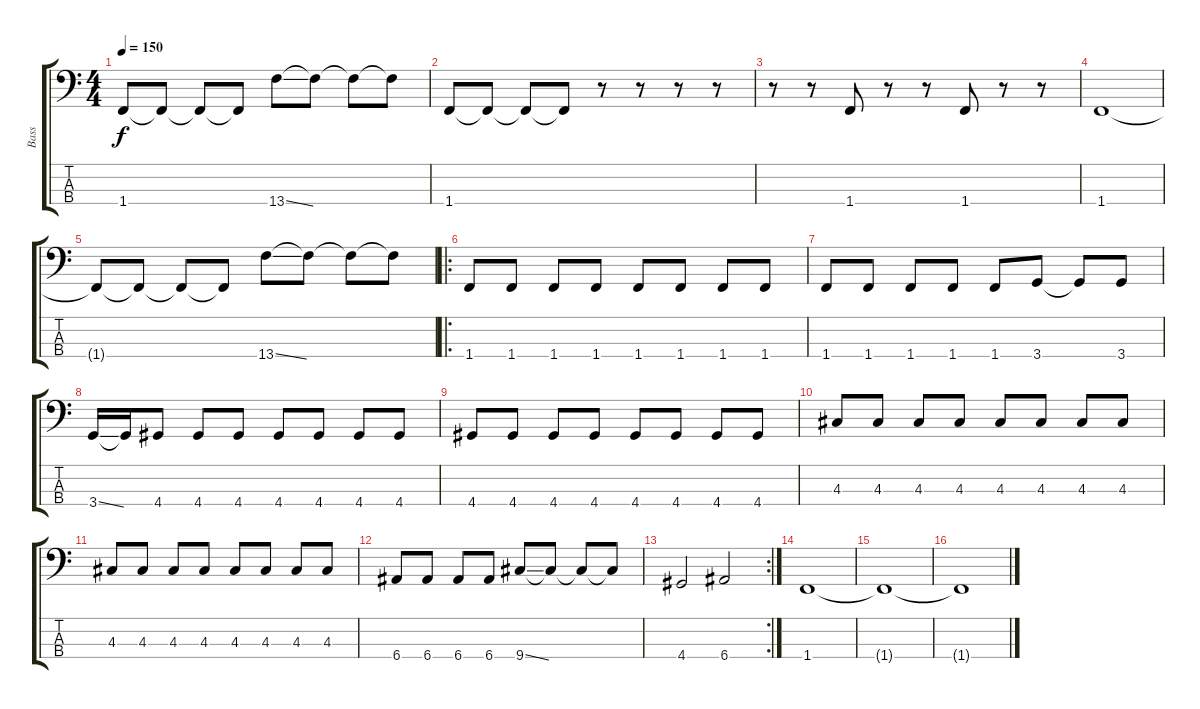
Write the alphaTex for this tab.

\track ("Bass" "Bass") {instrument electricbassfinger}
\staff {score tabs}
\tuning (G2 D2 A1 E1) {hide}
\ts (4 4)
\tempo 150
\clef f4
\ks c
1.4{t}.8{dy f} 1.4{t}.8 1.4{t}.8 1.4{t}.8 13.4{ss}.8 13.4{t}.8 13.4{t}.8 13.4{t}.8 |
1.4.8 1.4{t}.8 1.4{t}.8 1.4{t}.8 r.8 r.8 r.8 r.8 |
r.8 r.8 1.4.8 r.8 r.8 1.4.8 r.8 r.8 |
1.4.1 |
1.4{t}.8 1.4{t}.8 1.4{t}.8 1.4{t}.8 13.4{ss}.8 13.4{t}.8 13.4{t}.8 13.4{t}.8 |
\ro
1.4.8 1.4.8 1.4.8 1.4.8 1.4.8 1.4.8 1.4.8 1.4.8 |
1.4.8 1.4.8 1.4.8 1.4.8 1.4.8 3.4.8 3.4{t}.8 3.4.8 |
3.4{ss}.16 3.4{t}.16 4.4.8 4.4.8 4.4.8 4.4.8 4.4.8 4.4.8 4.4.8 |
4.4.8 4.4.8 4.4.8 4.4.8 4.4.8 4.4.8 4.4.8 4.4.8 |
4.3.8 4.3.8 4.3.8 4.3.8 4.3.8 4.3.8 4.3.8 4.3.8 |
4.3.8 4.3.8 4.3.8 4.3.8 4.3.8 4.3.8 4.3.8 4.3.8 |
6.4.8 6.4.8 6.4.8 6.4.8 9.4{ss}.8 9.4{t}.8 9.4{t}.8 9.4{t}.8 |
\rc 2
4.4.2 6.4.2 |
1.4.1 |
1.4{t}.1 |
1.4{t}.1
